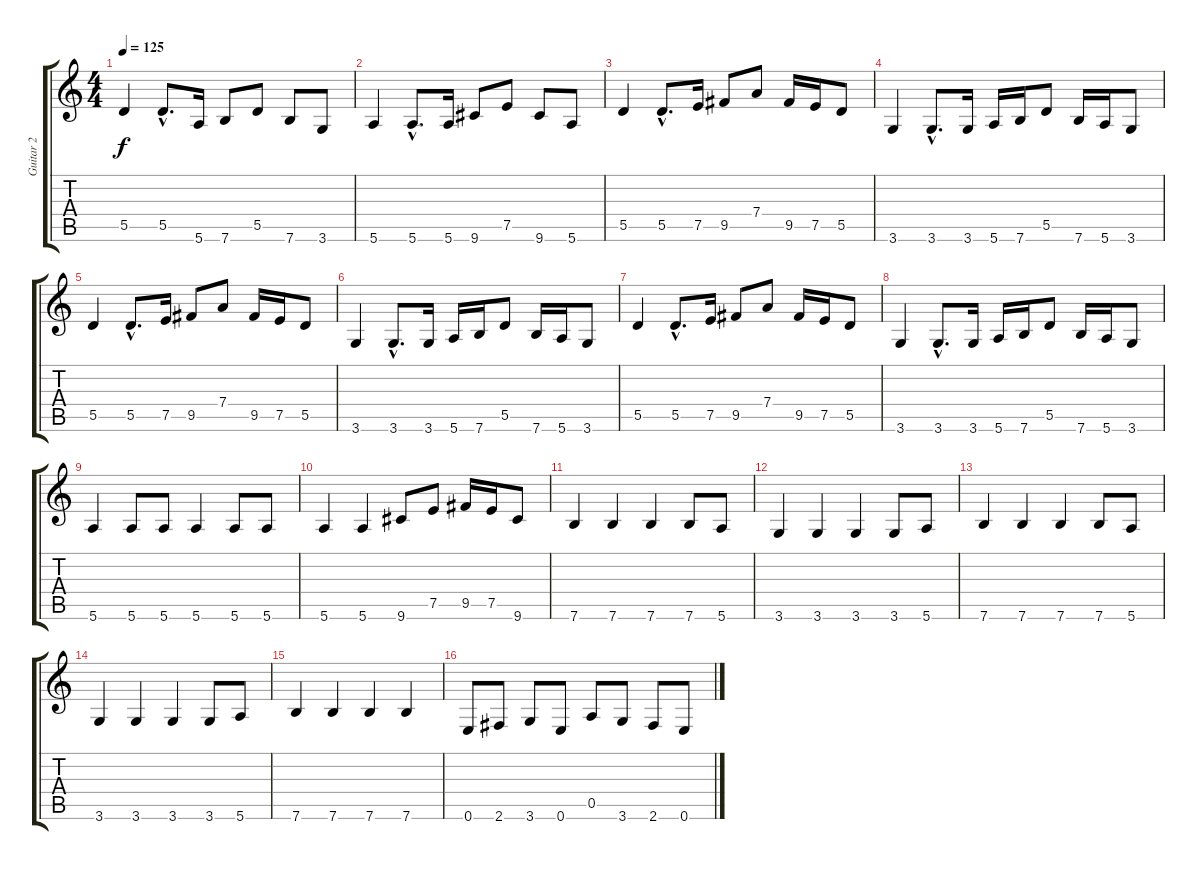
\track ("Guitar 2" "Guitar 2") {instrument electricguitarclean}
\staff {score tabs}
\tuning (E4 B3 G3 D3 A2 E2) {hide}
\ts (4 4)
\tempo 125
\clef g2
\ks c
5.5.4{dy f} 5.5{hac}.8{d} 5.6.16 7.6.8 5.5.8 7.6.8 3.6.8 |
5.6.4 5.6{hac}.8{d} 5.6.16 9.6.8 7.5.8 9.6.8 5.6.8 |
5.5.4 5.5{hac}.8{d} 7.5.16 9.5.8 7.4.8 9.5.16 7.5.16 5.5.8 |
3.6.4 3.6{hac}.8{d} 3.6.16 5.6.16 7.6.16 5.5.8 7.6.16 5.6.16 3.6.8 |
5.5.4 5.5{hac}.8{d} 7.5.16 9.5.8 7.4.8 9.5.16 7.5.16 5.5.8 |
3.6.4 3.6{hac}.8{d} 3.6.16 5.6.16 7.6.16 5.5.8 7.6.16 5.6.16 3.6.8 |
5.5.4 5.5{hac}.8{d} 7.5.16 9.5.8 7.4.8 9.5.16 7.5.16 5.5.8 |
3.6.4 3.6{hac}.8{d} 3.6.16 5.6.16 7.6.16 5.5.8 7.6.16 5.6.16 3.6.8 |
5.6.4 5.6.8 5.6.8 5.6.4 5.6.8 5.6.8 |
5.6.4 5.6.4 9.6.8 7.5.8 9.5.16 7.5.16 9.6.8 |
7.6.4 7.6.4 7.6.4 7.6.8 5.6.8 |
3.6.4 3.6.4 3.6.4 3.6.8 5.6.8 |
7.6.4 7.6.4 7.6.4 7.6.8 5.6.8 |
3.6.4 3.6.4 3.6.4 3.6.8 5.6.8 |
7.6.4 7.6.4 7.6.4 7.6.4 |
0.6.8 2.6.8 3.6.8 0.6.8 0.5.8 3.6.8 2.6.8 0.6.8
